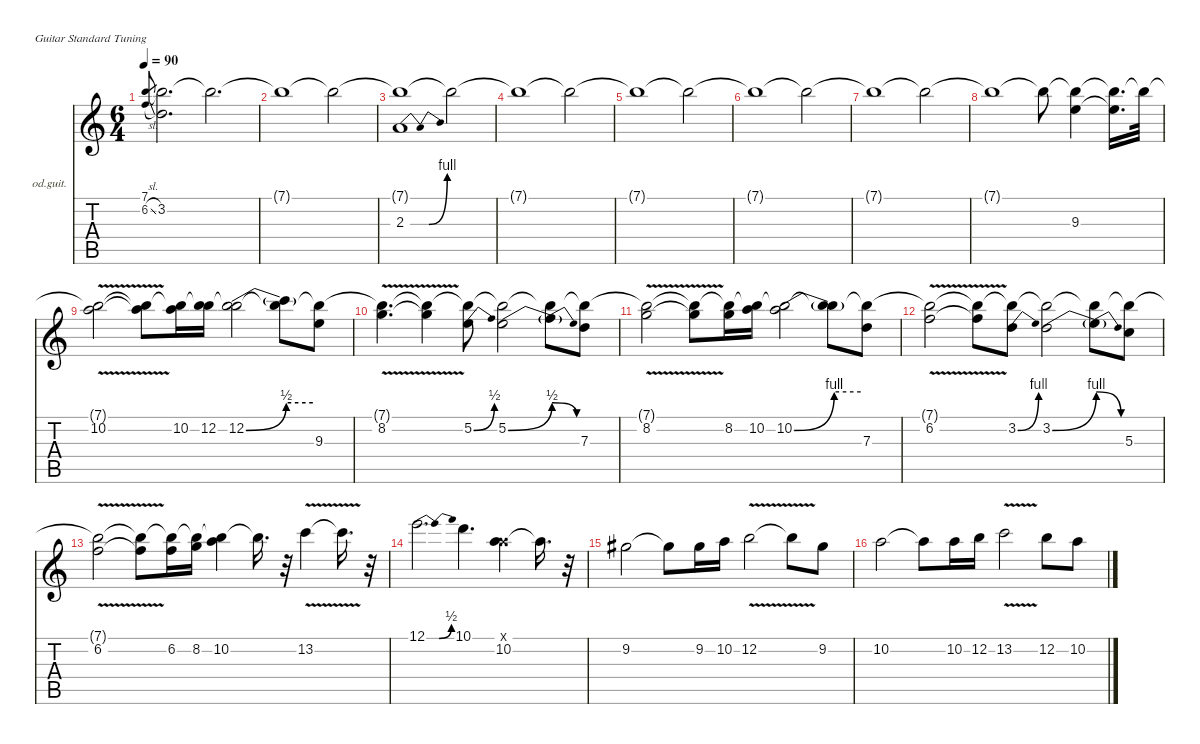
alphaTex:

\defaultSystemsLayout 4
\hideDynamics
\bracketExtendMode nobrackets
\firstSystemTrackNameOrientation horizontal
\otherSystemsTrackNameOrientation horizontal
\track ("Elektrik Gitar" "od.guit.") {instrument overdrivenguitar}
\staff {score tabs}
\tuning (E4 B3 G3 D3 A2 E2)
\ts (6 4)
\tempo 90
\clef g2
\ks c
(6.2{sl} 7.1{t}).8{gr dy mp beam Up} (3.2 7.1{t}).2{d dy mf beam Down} 7.1{t}.2{d beam Down} |
7.1{t}.1{beam Down} 7.1{t}.2{beam Down} |
(2.3{be (bendrelease 0 0 19.999999199999998 4 34.9999992 4 4.999999799999999 0)} 7.1{t}).1{dy f beam Down} 7.1{t}.2{dy mf beam Down} |
7.1{t}.1{beam Down} 7.1{t}.2{beam Down} |
7.1{t}.1{beam Down} 7.1{t}.2{beam Down} |
7.1{t}.1{beam Down} 7.1{t}.2{beam Down} |
7.1{t}.1{beam Down} 7.1{t}.2{beam Down} |
7.1{t}.1{beam Down} 7.1{t}.8{beam Down} (9.3 7.1{t}).4{dy f beam Down} (9.3{t} 7.1{t}).16{d beam Down} 7.1{t}.32{dy mf beam Down} |
(10.2{v} 7.1{t}).2{dy f beam Down} (10.2{v t} 7.1{t}).8{beam Down} (10.2 7.1{t}).16{dy mf beam Down} (12.2 7.1{t}).16{dy f beam Down} (12.2{be (bend 0 0 60 2)} 7.1{t}).2{beam Down} (12.2{be (hold 0 2 60 2) t} 7.1{t}).8{beam Down} (9.3 7.1{t}).8{dy mf beam Down} |
(8.2{v} 7.1{t}).4{d beam Down} (8.2{v t} 7.1{t}).4{dy f beam Down} (5.2{be (bend 0 0 60 2)} 7.1{t}).8{beam Down} (5.2{be (bend 0 0 60 2)} 7.1{t}).2{dy mf beam Down} (5.2{be (release 0 2 60 0) t} 7.1{t}).8{dy f beam Down} (7.3 7.1{t}).8{dy mf beam Down} |
(8.2{v} 7.1{t}).2{beam Down} (8.2{v t} 7.1{t}).8{dy f beam Down} (8.2 7.1{t}).16{dy mf beam Down} (10.2 7.1{t}).16{beam Down} (10.2{be (bend 0 0 60 4)} 7.1{t}).2{dy f beam Down} (10.2{be (hold 0 4 60 4) t} 7.1{t}).8{beam Down} (7.3 7.1{t}).8{dy mf beam Down} |
(6.2{v} 7.1{t}).2{beam Down} (6.2{v t} 7.1{t}).8{dy f beam Down} (3.2{be (bend 0 0 60 4)} 7.1{t}).8{dy mf beam Down} (3.2{be (bend 0 0 60 4)} 7.1{t}).2{beam Down} (3.2{be (release 0 4 60 0) t} 7.1{t}).8{dy f beam Down} (5.3 7.1{t}).8{dy mf beam Down} |
(6.2{v} 7.1{t}).2{beam Down} (6.2{v t} 7.1{t}).8{dy f beam Down} (6.2 7.1{t}).16{dy mf beam Down} (8.2 7.1{t}).16{beam Down} (10.2 7.1{t}).4{dy f beam Down} 7.1{t}.16{d beam Down} r.32{beam Down} 13.2{v}.4{beam Down} 13.2{v t}.16{d beam Down} r.32{beam Down} |
12.1{be (bendrelease 0 0 50.0000016 2 54.999998399999996 2 45 0)}.2{d beam Down} 10.1.4{d beam Down} (5.1{x} 10.2).4{beam Down} 10.2{t}.16{d beam Down} r.32{beam Down} |
9.2{acc #}.2{dy mf beam Down} 9.2{t acc #}.8{dy f beam Down} 9.2{acc #}.16{dy mf beam Down} 10.2.16{beam Down} 12.2{v}.2{beam Down} 12.2{v t}.8{dy f beam Down} 9.2{acc #}.8{dy mf beam Down} |
10.2.2{beam Down} 10.2{t}.8{dy f beam Down} 10.2.16{dy mf beam Down} 12.2.16{beam Down} 13.2{v}.2{beam Down} 12.2.8{beam Down} 10.2.8{beam Down}
